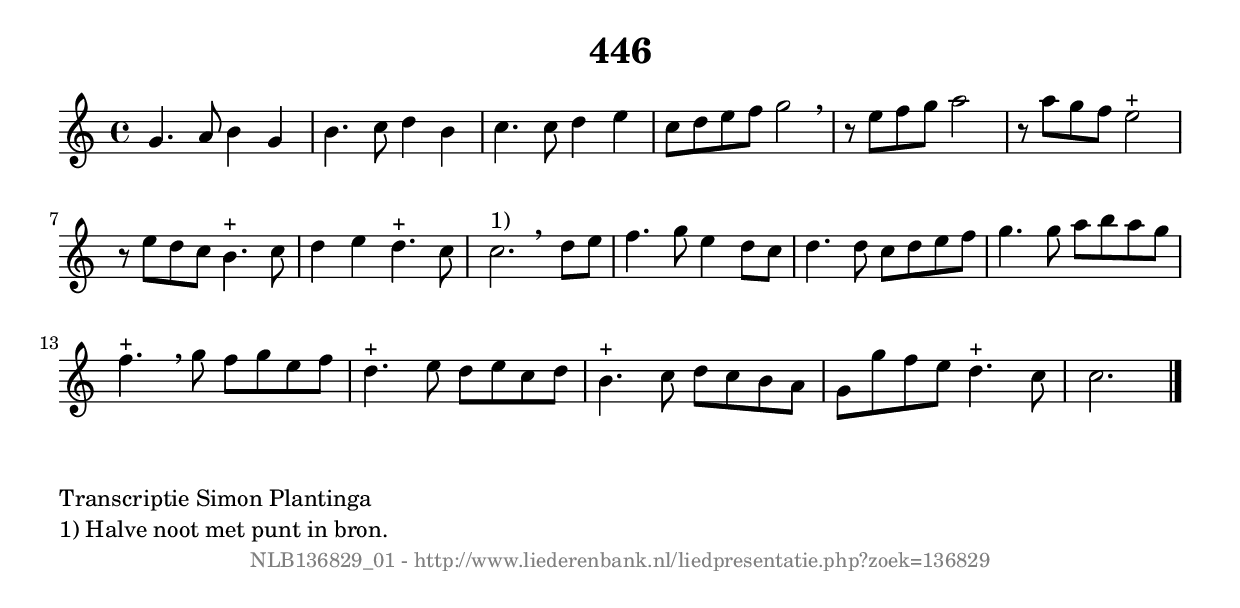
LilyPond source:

%
% produced by wce2krn 1.64 (7 June 2014)
%
\version"2.16"
#(append! paper-alist '(("long" . (cons (* 210 mm) (* 2000 mm)))))
#(set-default-paper-size "long")
sb = {\breathe}
mBreak = {\breathe }
bBreak = {\breathe }
x = {\once\override NoteHead #'style = #'cross }
gl=\glissando
itime={\override Staff.TimeSignature #'stencil = ##f }
ficta = {\once\set suggestAccidentals = ##t}
fine = {\once\override Score.RehearsalMark #'self-alignment-X = #1 \mark \markup {\italic{Fine}}}
dc = {\once\override Score.RehearsalMark #'self-alignment-X = #1 \mark \markup {\italic{D.C.}}}
dcf = {\once\override Score.RehearsalMark #'self-alignment-X = #1 \mark \markup {\italic{D.C. al Fine}}}
dcc = {\once\override Score.RehearsalMark #'self-alignment-X = #1 \mark \markup {\italic{D.C. al Coda}}}
ds = {\once\override Score.RehearsalMark #'self-alignment-X = #1 \mark \markup {\italic{D.S.}}}
dsf = {\once\override Score.RehearsalMark #'self-alignment-X = #1 \mark \markup {\italic{D.S. al Fine}}}
dsc = {\once\override Score.RehearsalMark #'self-alignment-X = #1 \mark \markup {\italic{D.S. al Coda}}}
pv = {\set Score.repeatCommands = #'((volta "1"))}
sv = {\set Score.repeatCommands = #'((volta "2"))}
tv = {\set Score.repeatCommands = #'((volta "3"))}
qv = {\set Score.repeatCommands = #'((volta "4"))}
xv = {\set Score.repeatCommands = #'((volta #f))}
\header{ tagline = ""
title = "446"
}
\score {{
\key c \major
\relative g'
{
\set melismaBusyProperties = #'()
\time 4/4
\tempo 4=120
\override Score.MetronomeMark #'transparent = ##t
\override Score.RehearsalMark #'break-visibility = #(vector #t #t #f)
g4. a8 b4 g4 | b4. c8 d4 b4 | c4. c8 d4 e4 | c8 d8 e8 f8 g2 | \mBreak \bar "|"
r8 e8 f8 g8 a2 | r8 a8 g8 f8 e2^"+" | r8 e8 d8 c8 b4.^"+" c8 | d4 e4 d4.^"+" c8 | c2.^"1)" \bar ":|:" \bBreak
d8 e8 | f4. g8 e4 d8 c8 | d4. d8 c8 d8 e8 f8 | g4. g8 a8 b8 a8 g8 | f4.^"+" \mBreak
g8 f8 g8 e8 f8 | d4.^"+" e8 d8 e8 c8 d8 | b4.^"+" c8 d8 c8 b8 a8 | g8 g'8 f8 e8 d4.^"+" c8 | c2. \bar "|."
 }}
 \midi { }
 \layout {
            indent = 0.0\cm
}
}
\markup { \wordwrap-string #" 
Transcriptie Simon Plantinga

1) Halve noot met punt in bron.
"}
\markup { \vspace #0 } \markup { \with-color #grey \fill-line { \center-column { \smaller "NLB136829_01 - http://www.liederenbank.nl/liedpresentatie.php?zoek=136829" } } }
